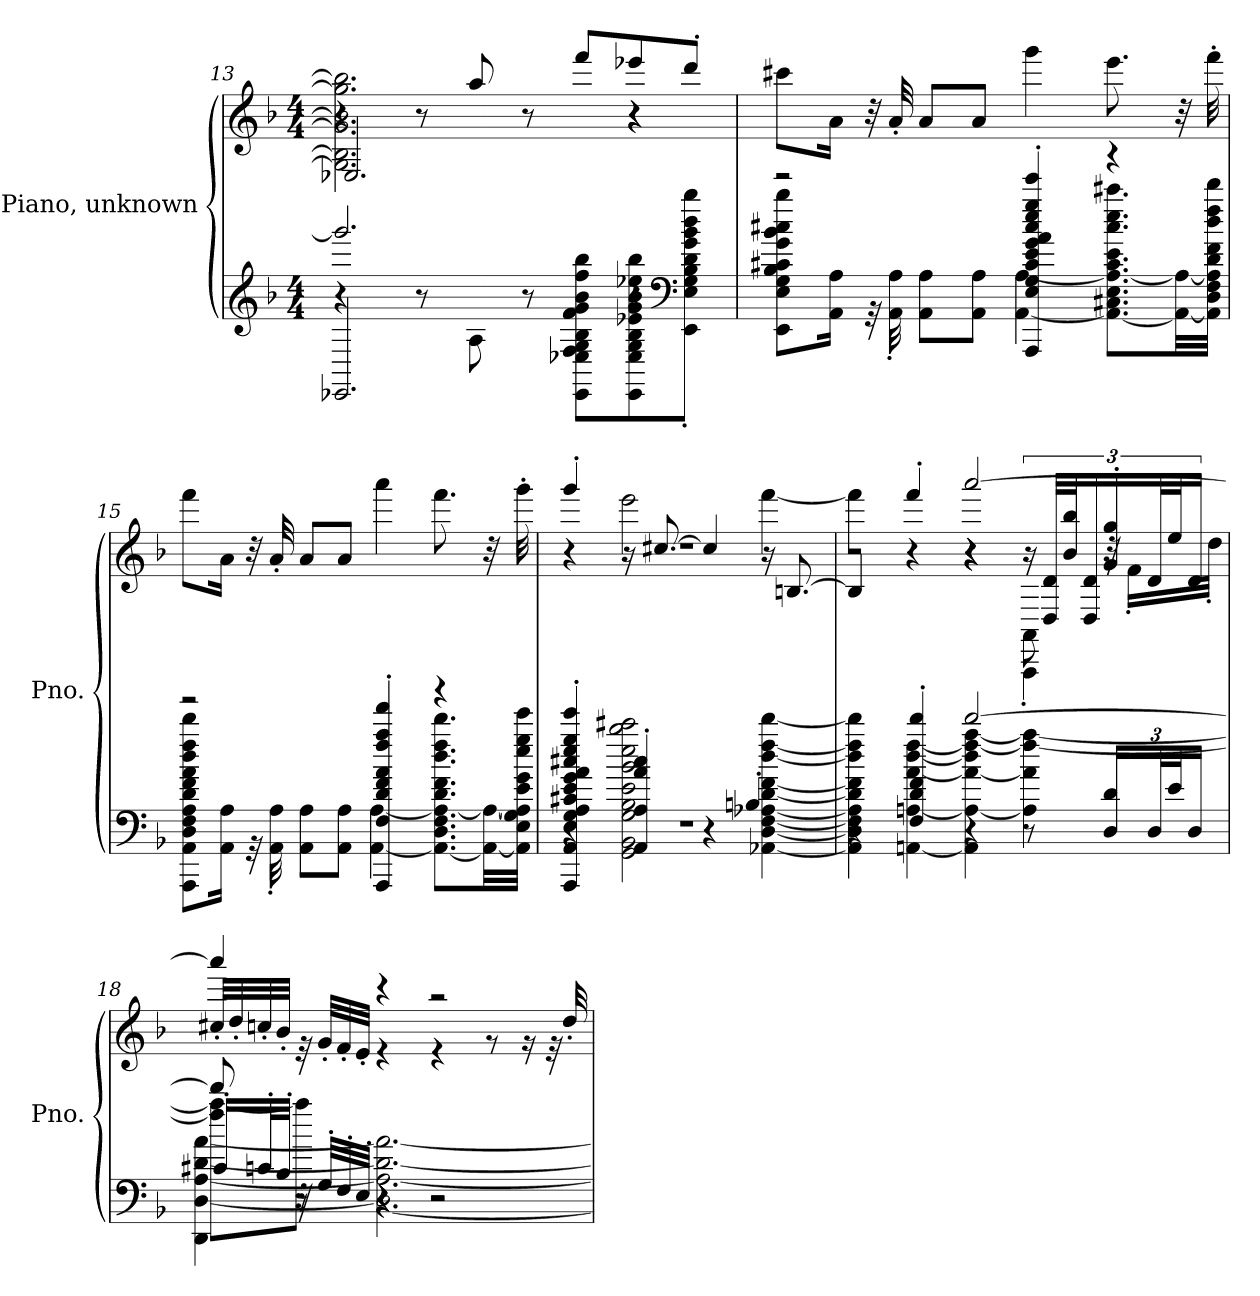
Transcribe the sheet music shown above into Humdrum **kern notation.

**kern	**kern
*part1	*part1
*staff2	*staff1
*I"Piano, unknown	*
*I'Pno.	*
*clefG2	*clefG2
*k[b-]	*k[b-]
*M4/4	*M4/4
=13	=13
*^	*^
*	*^	*	*^
2.ggg/]	4r	2.EE-X/	4r	2.G\] 2.B-\] 2.g\] 2.b-\] 2.gg\] 2.bb-\]	2.E-X/
.	8r	.	8r	.	.
.	8A\	.	8aa/	.	.
.	8r	.	8r	.	.
.	8EE-\ 8E-X\ 8F\ 8G\ 8B-\ 8f\ 8g\ 8b-\ 8ff\ 8bb-\L	.	8fff/L	.	.
4r	8EE-\ 8E-\ 8G\ 8B-\ 8e-X\ 8g\ 8b-\ 8ee-X\ 8bb-\	4r	8eee-X/	4r	4r
*clefF4	*	*	*	*	*
.	8EE-\' 8E-\' 8G\' 8B-\' 8d\' 8g\' 8b-\' 8dd\' 8bb-\'J	.	8ddd'/J	.	.
*	*v	*v	*	*	*
*	*	*v	*v	*v
!!LO:LB:g=z
=14	=14	=14
2r	8EE\ 8E\ 8G\ 8B-\ 8c#X\ 8g\ 8b-\ 8cc#X\ 8bb-\L	8ccc#X\L
.	16AA\ 16A\Jk	16a\Jk
.	32r	32r
.	32AA\' 32A\'	32a'/
.	8AA\ 8A\L	8a/L
.	8AA\ 8A\J	8a/J
4AAA/' 4E/' 4G/' 4c#/' 4e/' 4g/' 4a/' 4cc#/' 4ee/' 4gg/' 4eee/'	[4AA\ [4A\	4ggg\
4r	8.AA\_ 8.C#X\ 8.E\ 8.A\_ 8.c#\ 8.e\ 8.cc#\ 8.ee\ 8.ccc#X\L	8.eee\
.	32AA\_ 32A\_LL	32r
.	32AA\] 32D\ 32F\ 32A\] 32d\ 32f\ 32dd\ 32ff\ 32ddd\JJJ	32fff'\
=15	=15	=15
2r	8AAA\ 8AA\ 8D\ 8F\ 8A\ 8d\ 8f\ 8a\ 8dd\ 8ff\ 8ddd\L	8fff\L
.	16AA\ 16A\Jk	16a\Jk
.	32r	32r
.	32AA\' 32A\'	32a'/
.	8AA\ 8A\L	8a/L
.	8AA\ 8A\J	8a/J
4AAA/' 4F/' 4d/' 4f/' 4a/' 4ff/' 4aa/' 4fff/'	[4AA\ [4A\	4aaa\
4r	8.AA\_ 8.D\ 8.F\ 8.A\_ 8.d\ 8.f\ 8.dd\ 8.ff\ 8.ddd\L	8.fff\
.	32AA\_ 32A\_LL	32r
.	32AA\] 32E\ 32G\ 32A\] 32e\ 32g\ 32ee\ 32gg\ 32eee\JJJ	32ggg'\
=16	=16	=16
*	*^	*^
*	*	*	*	*^
1r	4r	4AAA/' 4AA/' 4E/' 4G/' 4A/' 4c#X/' 4e/' 4g/' 4a/' 4cc#X/' 4ee/' 4gg/' 4eee/'	1r	4r	4ggg'/
.	2GG\ 2BB-\ 2G\ 2B-\ 2e\ 2b-\ 2ee\ 2bb-\ 2ccc#X\	4AA/' 4A/' 4a/' 4cc#/'	.	2eee\	16r
.	.	.	.	.	[8.cc#X/
.	.	4r	.	.	4cc#/]
.	[4AA-X\ [4D\ [4F\ [4A-X\ [4d\ [4f\ [4dd\ [4ff\ [4ddd\	4Bn'/	.	[4fff\	16r
.	.	.	.	.	[8.Bn/
!!LO:LB:g=z
=17	=17	=17	=17	=17	=17
*	*	*	*	*	*^
2r	4AA-\] 4D\] 4F\] 4A-\] 4d\] 4f\] 4dd\] 4ff\] 4ddd\]	4r	2r	4fff\]	4B/]	2r
.	[4AAn\ [4An\ [4a\ [4dd\ [4ff\	4F/' 4d/' 4f/' 4ddd/'	.	4r	4fff'/	.
[2ddd/	4AA\] 4A\_ 4a\_ 4dd\] 4ff\_ [4aa\	4r	[2aaa/	4r	4r	4r
.	4A\] 4a\] 4ff\_ 4aa\_	8r	.	8AA\	24r	4AAA'\
.	.	.	.	.	48D/ 48d/LLL	.
.	.	.	.	.	48b-/ 48bb-/J	.
.	.	.	.	.	24D/ 24d/	.
*	*	*Xbrackettup	*	*	*Xbrackettup	*
.	.	24D/ 24d/LL	.	32r	24g/' 24gg/'	.
.	.	.	.	16f'\LL	.	.
.	.	48D/L	.	.	48d/L	.
.	.	48e/J	.	.	48ee/J	.
.	.	24D/JJ	.	.	24d/JJ	.
.	.	.	.	32dd'\JJk	.	.
*	*	*	*	*v	*v	*v
=18	=18	=18	=18	=18
*	*	*^	*	*
8ddd/]	8ff\] 8aa\_L	16c#X'/LL	4DD\ [4D\ [4A\ [4d\ [4a\	4aaa/]	32cc#X'/LLL
.	.	.	.	.	32dd'/
.	.	32cn'/L	.	.	32ccn'/
.	.	32B-'/JJJ	.	.	32b-'/JJJ
8r	8aa\J]	32r	.	.	32r
.	.	32G'/LLL	.	.	32g'/LLL
.	.	32F'/	.	.	32f'/
.	.	32E'/JJJ	.	.	32e'/JJJ
4r	4r	4r	2.D\_ 2.A\_ 2.d\_ 2.a\_	4r	4r
2r	2r	2r	.	2r	4r
.	.	.	.	.	8r
.	.	.	.	.	16r
.	.	.	.	.	32r
.	.	.	.	.	32dd'/
*v	*v	*v	*v	*	*
*	*v	*v
=	=
*-	*-
